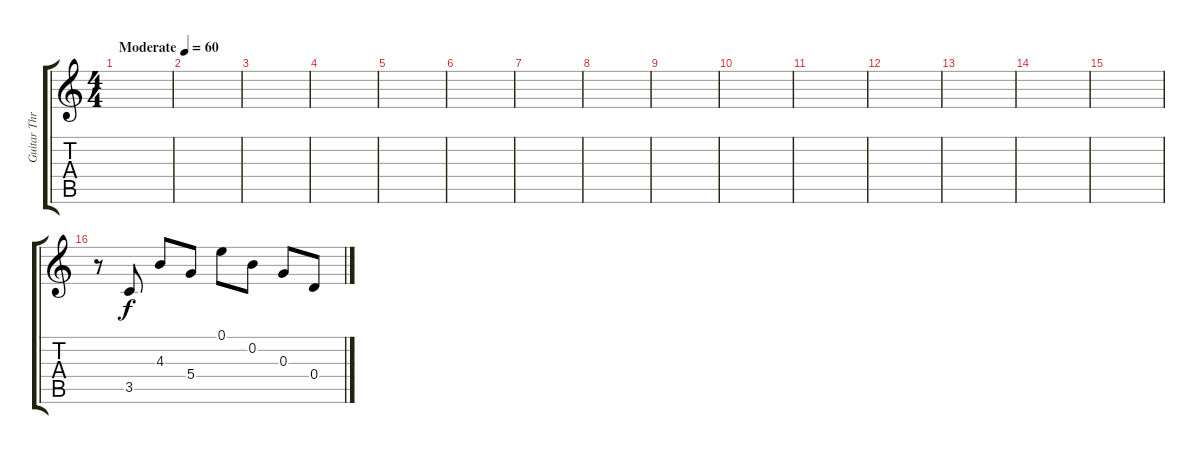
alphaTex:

\track ("Guitar Three" "Guitar Thr") {instrument acousticguitarsteel}
\staff {score tabs}
\tuning (E4 B3 G3 D3 A2 E2) {hide}
\ts (4 4)
\tempo (60 "Moderate")
\clef g2
\ks c
|
|
|
|
|
|
|
|
|
|
|
|
|
|
|
r.8 3.5.8 4.3.8 5.4.8 0.1.8 0.2.8 0.3.8 0.4.8
